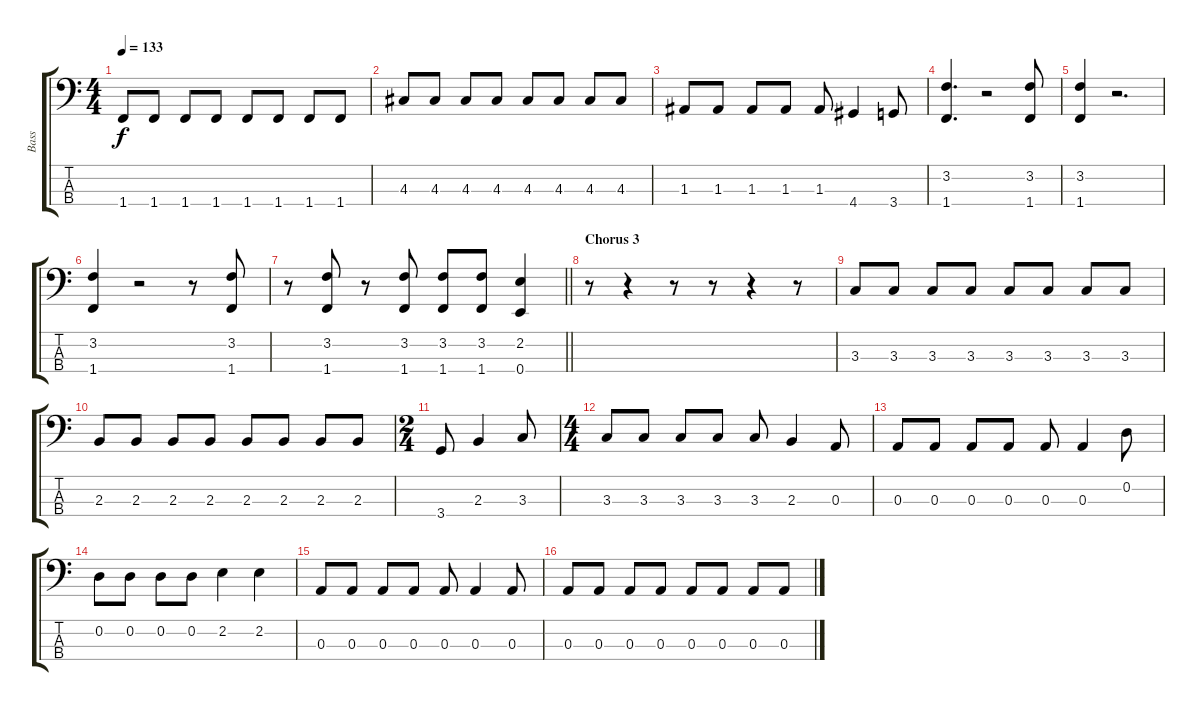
\track ("Bass" "Bass") {instrument electricbassfinger}
\staff {score tabs}
\tuning (G2 D2 A1 E1) {hide}
\ts (4 4)
\tempo 133
\clef f4
\ks c
1.4.8{dy f} 1.4.8 1.4.8 1.4.8 1.4.8 1.4.8 1.4.8 1.4.8 |
4.3.8 4.3.8 4.3.8 4.3.8 4.3.8 4.3.8 4.3.8 4.3.8 |
1.3.8 1.3.8 1.3.8 1.3.8 1.3.8 4.4.4 3.4.8 |
(3.2 1.4).4{d} r.2 (3.2 1.4).8 |
(3.2 1.4).4 r.2{d} |
(3.2 1.4).4 r.2 r.8 (3.2 1.4).8 |
\barLineRight lightlight
r.8 (3.2 1.4).8 r.8 (3.2 1.4).8 (3.2 1.4).8 (3.2 1.4).8 (2.2 0.4).4 |
\section ("" "Chorus 3")
r.8 r.4 r.8 r.8 r.4 r.8 |
3.3.8 3.3.8 3.3.8 3.3.8 3.3.8 3.3.8 3.3.8 3.3.8 |
2.3.8 2.3.8 2.3.8 2.3.8 2.3.8 2.3.8 2.3.8 2.3.8 |
\ts (2 4)
3.4.8 2.3.4 3.3.8 |
\ts (4 4)
3.3.8 3.3.8 3.3.8 3.3.8 3.3.8 2.3.4 0.3.8 |
0.3.8 0.3.8 0.3.8 0.3.8 0.3.8 0.3.4 0.2.8 |
0.2.8 0.2.8 0.2.8 0.2.8 2.2.4 2.2.4 |
0.3.8 0.3.8 0.3.8 0.3.8 0.3.8 0.3.4 0.3.8 |
0.3.8 0.3.8 0.3.8 0.3.8 0.3.8 0.3.8 0.3.8 0.3.8
